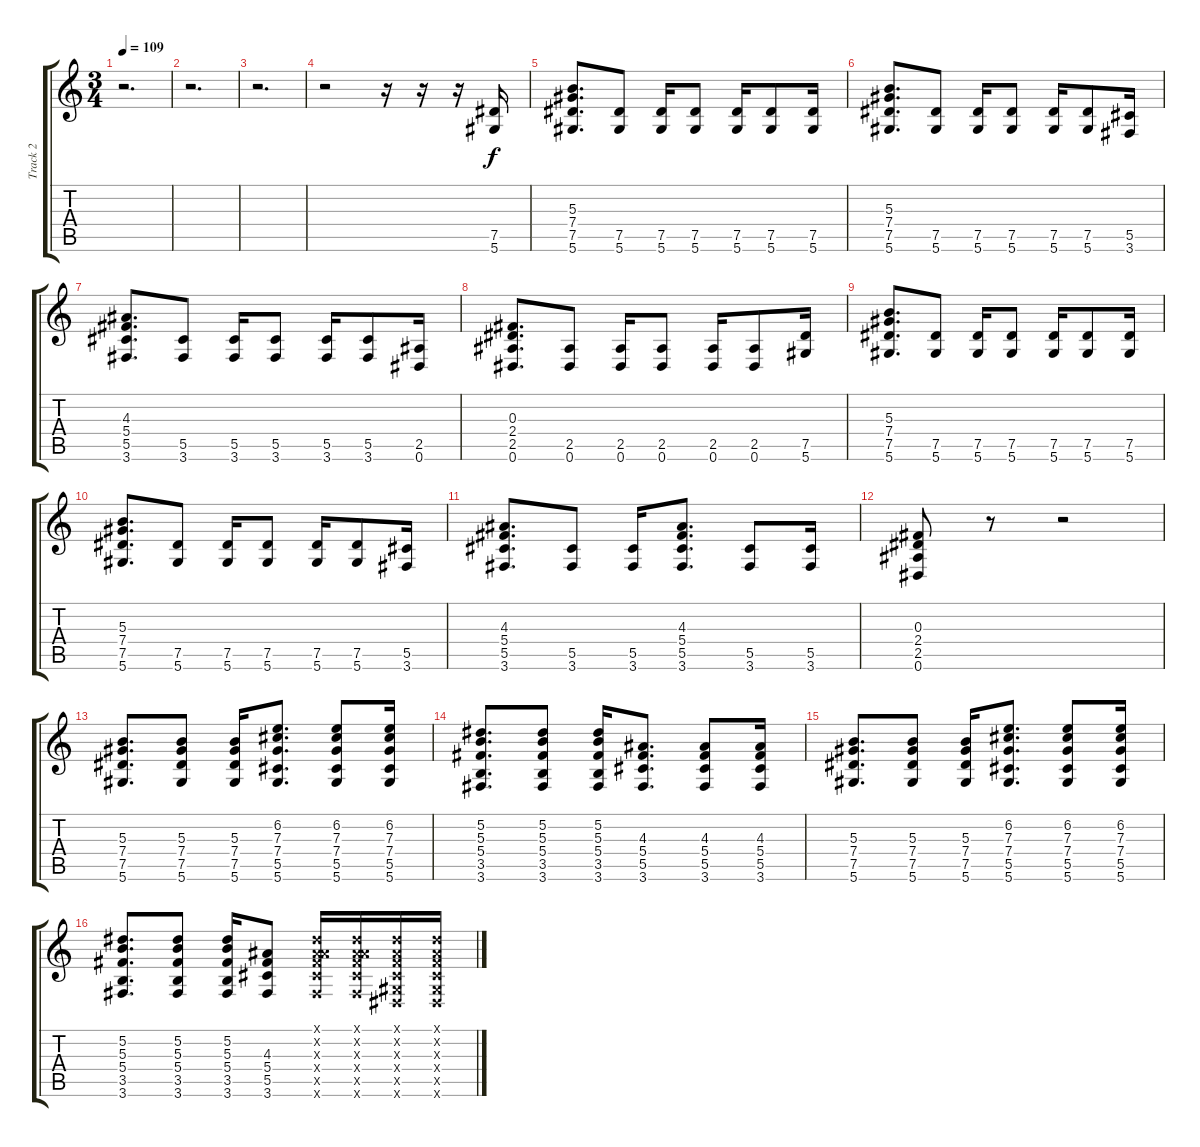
\track ("Track 2" "Track 2") {instrument distortionguitar}
\staff {score tabs}
\tuning (Eb4 Bb3 Gb3 Db3 Ab2 Eb2) {hide}
\ts (3 4)
\tempo 109
\clef g2
\ks c
r.2{d dy f} |
r.2{d} |
r.2{d} |
r.2 r.16 r.16 r.16 (7.5 5.6).16 |
(5.3 7.4 7.5 5.6).8{d} (7.5 5.6).8 (7.5 5.6).16 (7.5 5.6).8 (7.5 5.6).16 (7.5 5.6).8 (7.5 5.6).16 |
(5.3 7.4 7.5 5.6).8{d} (7.5 5.6).8 (7.5 5.6).16 (7.5 5.6).8 (7.5 5.6).16 (7.5 5.6).8 (5.5 3.6).16 |
(4.3 5.4 5.5 3.6).8{d} (5.5 3.6).8 (5.5 3.6).16 (5.5 3.6).8 (5.5 3.6).16 (5.5 3.6).8 (2.5 0.6).16 |
(0.3 2.4 2.5 0.6).8{d} (2.5 0.6).8 (2.5 0.6).16 (2.5 0.6).8 (2.5 0.6).16 (2.5 0.6).8 (7.5 5.6).16 |
(5.3 7.4 7.5 5.6).8{d} (7.5 5.6).8 (7.5 5.6).16 (7.5 5.6).8 (7.5 5.6).16 (7.5 5.6).8 (7.5 5.6).16 |
(5.3 7.4 7.5 5.6).8{d} (7.5 5.6).8 (7.5 5.6).16 (7.5 5.6).8 (7.5 5.6).16 (7.5 5.6).8 (5.5 3.6).16 |
(4.3 5.4 5.5 3.6).8{d} (5.5 3.6).8 (5.5 3.6).16 (4.3 5.4 5.5 3.6).8{d} (5.5 3.6).8 (5.5 3.6).16 |
(0.3 2.4 2.5 0.6).8 r.8 r.2 |
(5.3 7.4 7.5 5.6).8{d} (5.3 7.4 7.5 5.6).8 (5.3 7.4 7.5 5.6).16 (6.2 7.3 7.4 5.5 5.6).8{d} (6.2 7.3 7.4 5.5 5.6).8 (6.2 7.3 7.4 5.5 5.6).16 |
(5.2 5.3 5.4 3.5 3.6).8{d} (5.2 5.3 5.4 3.5 3.6).8 (5.2 5.3 5.4 3.5 3.6).16 (4.3 5.4 5.5 3.6).8{d} (4.3 5.4 5.5 3.6).8 (4.3 5.4 5.5 3.6).16 |
(5.3 7.4 7.5 5.6).8{d} (5.3 7.4 7.5 5.6).8 (5.3 7.4 7.5 5.6).16 (6.2 7.3 7.4 5.5 5.6).8{d} (6.2 7.3 7.4 5.5 5.6).8 (6.2 7.3 7.4 5.5 5.6).16 |
(5.2 5.3 5.4 3.5 3.6).8{d} (5.2 5.3 5.4 3.5 3.6).8 (5.2 5.3 5.4 3.5 3.6).16 (4.3 5.4 5.5 3.6).8 (0.1{x} 0.2{x} 4.3{x} 5.4{x} 5.5{x} 3.6{x}).16 (0.1{x} 0.2{x} 4.3{x} 5.4{x} 5.5{x} 3.6{x}).16 (0.1{x} 0.2{x} 0.3{x} 0.4{x} 0.5{x} 0.6{x}).16 (0.1{x} 0.2{x} 0.3{x} 0.4{x} 0.5{x} 0.6{x}).16
